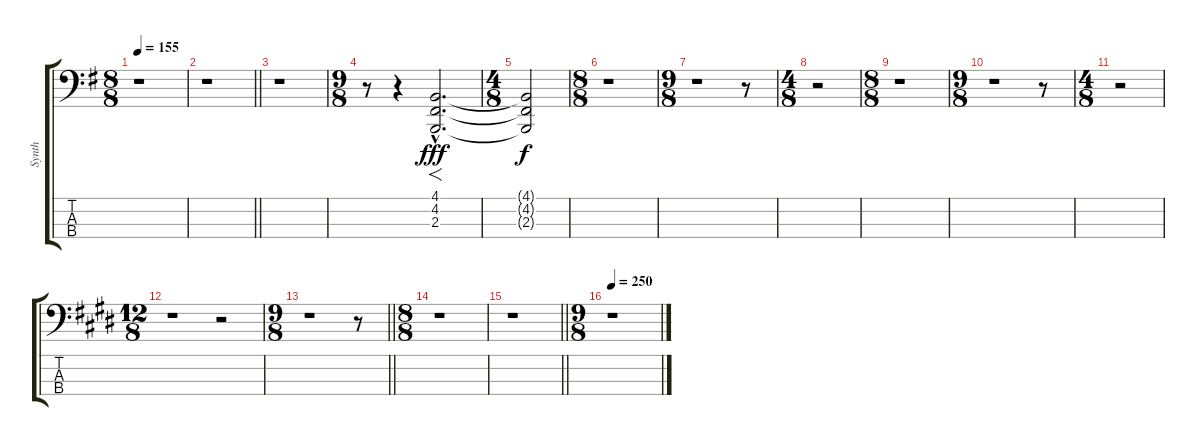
\track ("Synth" "Synth") {instrument seashore}
\staff {score tabs}
\tuning (G2 D2 A1 E1) {hide}
\ts (8 8)
\tempo 155
\clef f4
\ks g
r.1{dy fff} |
\barLineRight lightlight
r.1 |
r.1 |
\ts (9 8)
r.8 r.4 (4.1{hac} 4.2{hac} 2.3{hac}).2{f d} |
\ts (4 8)
(4.1{t} 4.2{t} 2.3{t}).2{dy f} |
\ts (8 8)
r.1 |
\ts (9 8)
r.1 r.8 |
\ts (4 8)
r.2 |
\ts (8 8)
r.1 |
\ts (9 8)
r.1 r.8 |
\ts (4 8)
r.2 |
\ts (12 8)
\ks e
r.1 r.2 |
\ts (9 8)
\barLineRight lightlight
r.1 r.8 |
\ts (8 8)
r.1 |
\barLineRight lightlight
r.1 |
\ts (9 8)
\tempo 250
r.1
